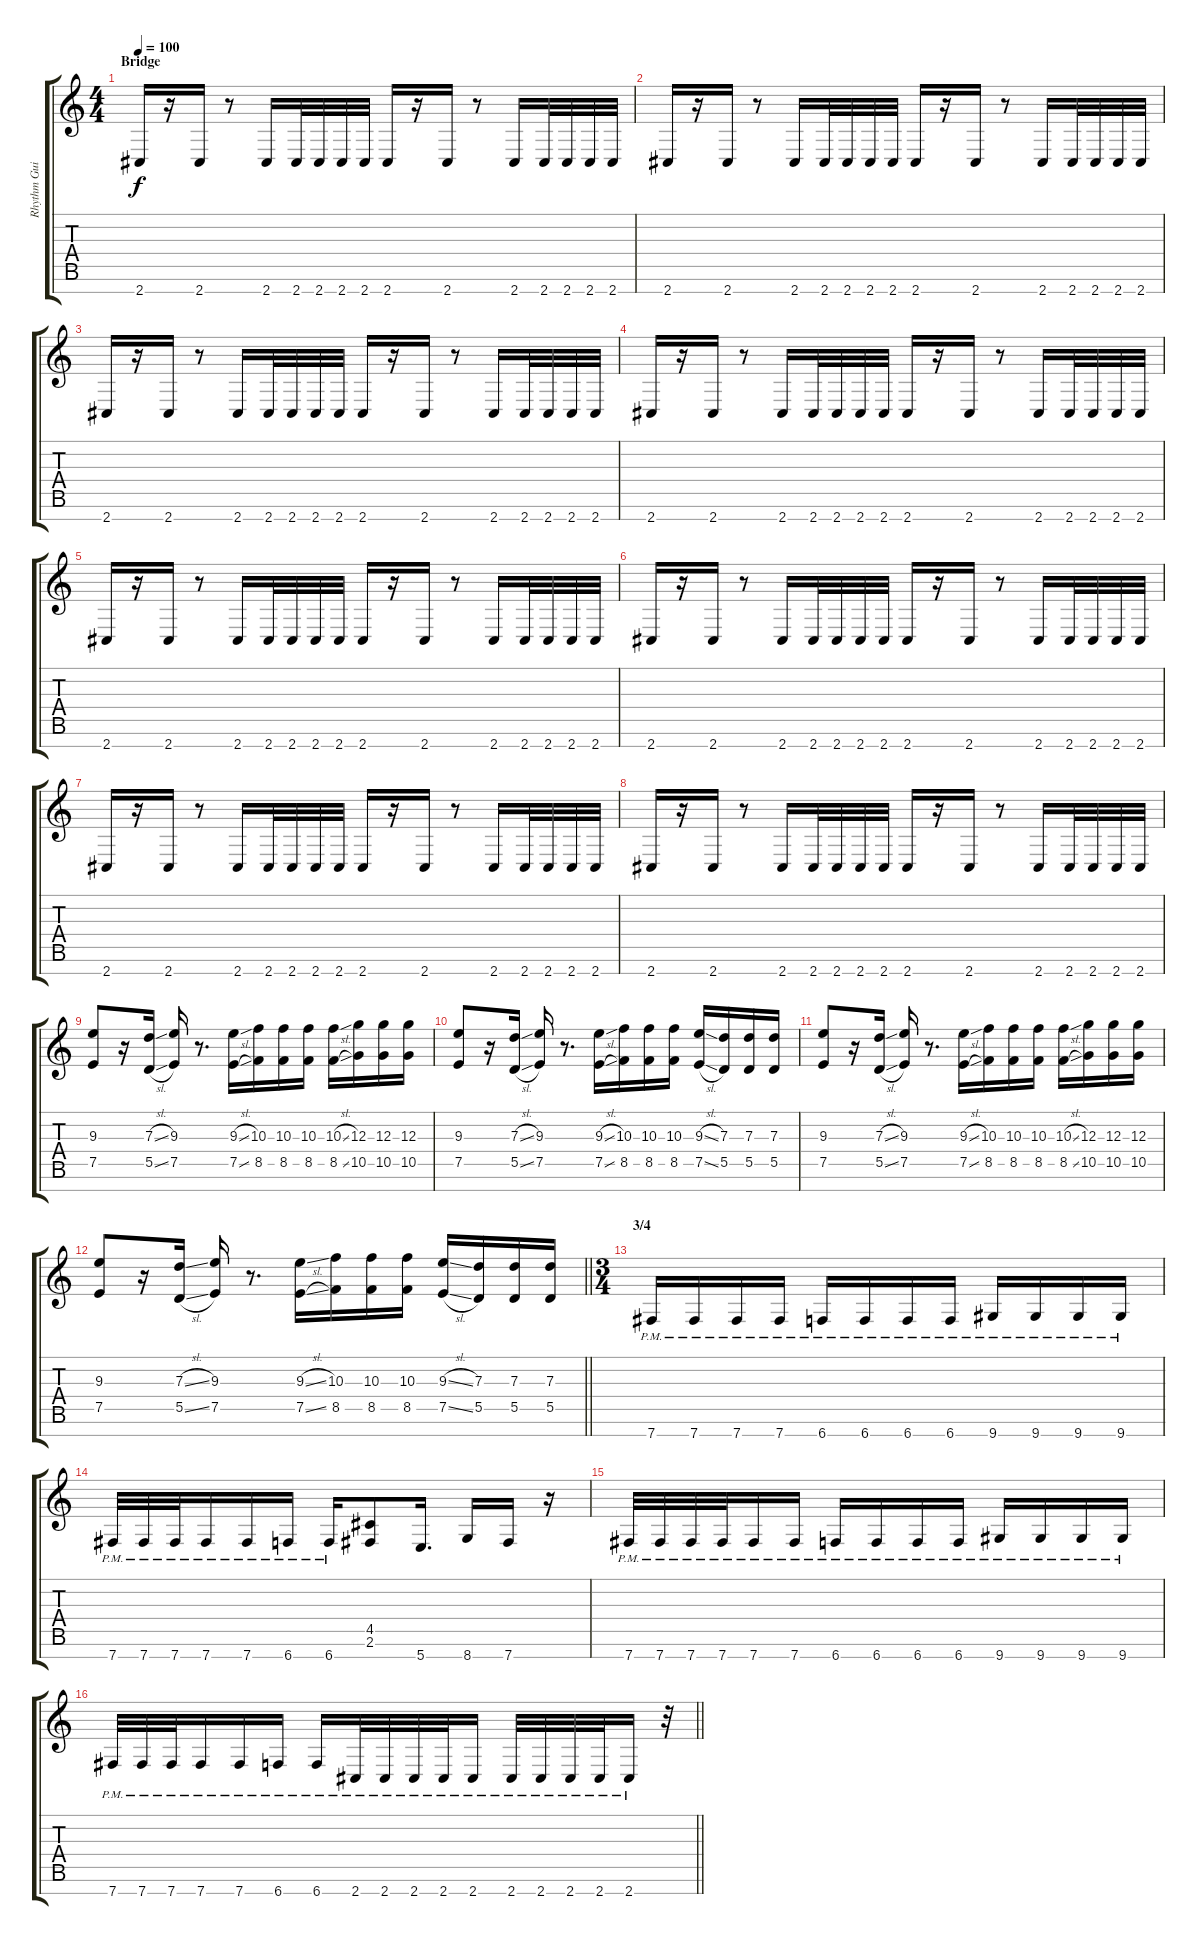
\track ("Rhythm Guitar" "Rhythm Gui") {instrument distortionguitar}
\staff {score tabs}
\tuning (E4 B3 G3 D3 A2 E2 B1) {hide}
\ts (4 4)
\section ("" "Bridge")
\tempo 100
\clef g2
\ks c
2.7.16{dy f} r.16 2.7.16 r.8 2.7.16 2.7.32 2.7.32 2.7.32 2.7.32 2.7.16 r.16 2.7.16 r.8 2.7.16 2.7.32 2.7.32 2.7.32 2.7.32 |
2.7.16 r.16 2.7.16 r.8 2.7.16 2.7.32 2.7.32 2.7.32 2.7.32 2.7.16 r.16 2.7.16 r.8 2.7.16 2.7.32 2.7.32 2.7.32 2.7.32 |
2.7.16 r.16 2.7.16 r.8 2.7.16 2.7.32 2.7.32 2.7.32 2.7.32 2.7.16 r.16 2.7.16 r.8 2.7.16 2.7.32 2.7.32 2.7.32 2.7.32 |
2.7.16 r.16 2.7.16 r.8 2.7.16 2.7.32 2.7.32 2.7.32 2.7.32 2.7.16 r.16 2.7.16 r.8 2.7.16 2.7.32 2.7.32 2.7.32 2.7.32 |
2.7.16 r.16 2.7.16 r.8 2.7.16 2.7.32 2.7.32 2.7.32 2.7.32 2.7.16 r.16 2.7.16 r.8 2.7.16 2.7.32 2.7.32 2.7.32 2.7.32 |
2.7.16 r.16 2.7.16 r.8 2.7.16 2.7.32 2.7.32 2.7.32 2.7.32 2.7.16 r.16 2.7.16 r.8 2.7.16 2.7.32 2.7.32 2.7.32 2.7.32 |
2.7.16 r.16 2.7.16 r.8 2.7.16 2.7.32 2.7.32 2.7.32 2.7.32 2.7.16 r.16 2.7.16 r.8 2.7.16 2.7.32 2.7.32 2.7.32 2.7.32 |
2.7.16 r.16 2.7.16 r.8 2.7.16 2.7.32 2.7.32 2.7.32 2.7.32 2.7.16 r.16 2.7.16 r.8 2.7.16 2.7.32 2.7.32 2.7.32 2.7.32 |
(9.3 7.5).8 r.16 (7.3{sl} 5.5{sl}).16 (9.3 7.5).16 r.8{d} (9.3{sl} 7.5{sl}).16 (10.3 8.5).16 (10.3 8.5).16 (10.3 8.5).16 (10.3{sl} 8.5{sl}).16 (12.3 10.5).16 (12.3 10.5).16 (12.3 10.5).16 |
(9.3 7.5).8 r.16 (7.3{sl} 5.5{sl}).16 (9.3 7.5).16 r.8{d} (9.3{sl} 7.5{sl}).16 (10.3 8.5).16 (10.3 8.5).16 (10.3 8.5).16 (9.3{sl} 7.5{sl}).16 (7.3 5.5).16 (7.3 5.5).16 (7.3 5.5).16 |
(9.3 7.5).8 r.16 (7.3{sl} 5.5{sl}).16 (9.3 7.5).16 r.8{d} (9.3{sl} 7.5{sl}).16 (10.3 8.5).16 (10.3 8.5).16 (10.3 8.5).16 (10.3{sl} 8.5{sl}).16 (12.3 10.5).16 (12.3 10.5).16 (12.3 10.5).16 |
\barLineRight lightlight
(9.3 7.5).8 r.16 (7.3{sl} 5.5{sl}).16 (9.3 7.5).16 r.8{d} (9.3{sl} 7.5{sl}).16 (10.3 8.5).16 (10.3 8.5).16 (10.3 8.5).16 (9.3{sl} 7.5{sl}).16 (7.3 5.5).16 (7.3 5.5).16 (7.3 5.5).16 |
\ts (3 4)
\section ("" "3/4")
7.7{pm}.16 7.7{pm}.16 7.7{pm}.16 7.7{pm}.16 6.7{pm}.16 6.7{pm}.16 6.7{pm}.16 6.7{pm}.16 9.7{pm}.16 9.7{pm}.16 9.7{pm}.16 9.7{pm}.16 |
7.7{pm}.32 7.7{pm}.32 7.7{pm}.32 7.7{pm}.16 7.7{pm}.16 6.7{pm}.16 6.7{pm}.16 (4.5 2.6).8 5.7.16{d} 8.7.16 7.7.16 r.16 |
7.7{pm}.32 7.7{pm}.32 7.7{pm}.32 7.7{pm}.32 7.7{pm}.16 7.7{pm}.16 6.7{pm}.16 6.7{pm}.16 6.7{pm}.16 6.7{pm}.16 9.7{pm}.16 9.7{pm}.16 9.7{pm}.16 9.7{pm}.16 |
\barLineRight lightlight
7.7{pm}.32 7.7{pm}.32 7.7{pm}.32 7.7{pm}.16 7.7{pm}.16 6.7{pm}.16 6.7{pm}.16 2.7{pm}.32 2.7{pm}.32 2.7{pm}.32 2.7{pm}.32 2.7{pm}.16 2.7{pm}.32 2.7{pm}.32 2.7{pm}.32 2.7{pm}.32 2.7{pm}.16 r.32
